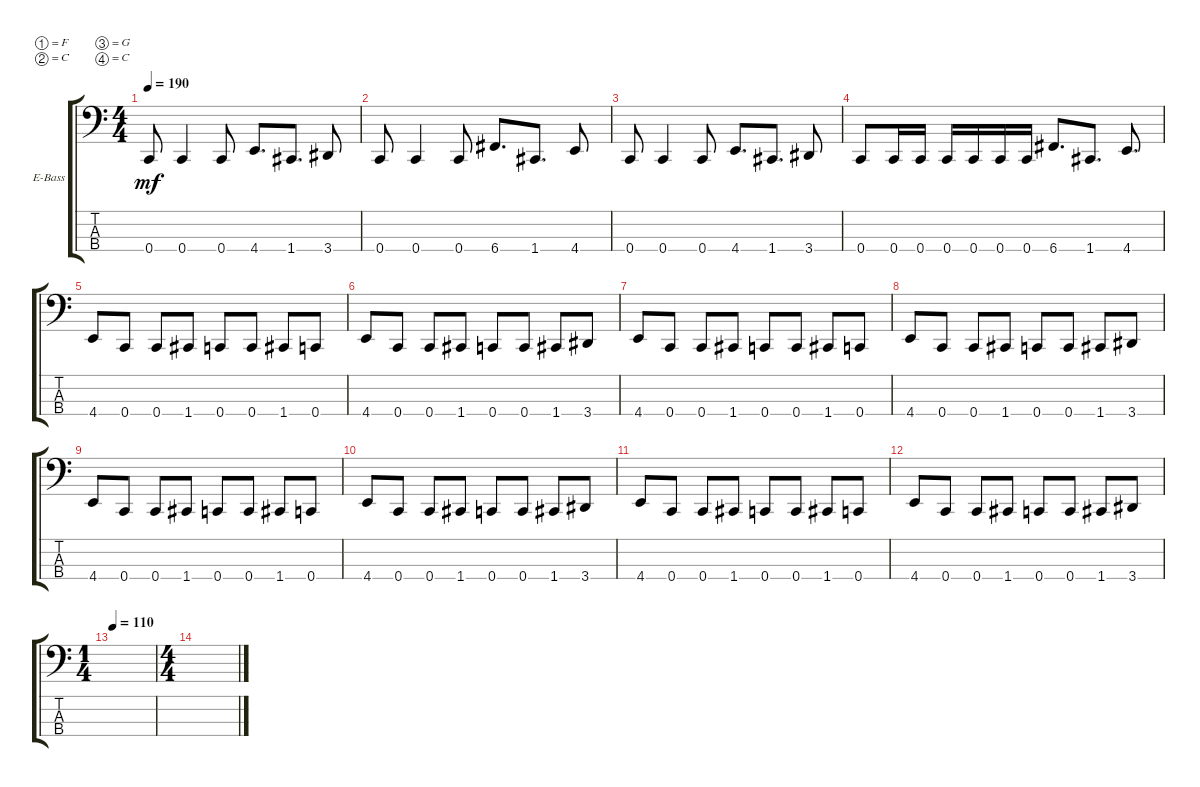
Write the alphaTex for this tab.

\bracketExtendMode groupsimilarinstruments
\firstSystemTrackNameOrientation horizontal
\otherSystemsTrackNameOrientation horizontal
\track ("Electric Bass" "E-Bass") {instrument electricbassfinger}
\staff {score tabs}
\tuning (F2 C2 G1 C1)
\ts (4 4)
\tempo 190
\clef f4
\ks c
0.4.8{dy mf} 0.4.4 0.4.8 4.4.8{d} 1.4.8{d} 3.4.8 |
0.4.8 0.4.4 0.4.8 6.4.8{d} 1.4.8{d} 4.4.8 |
0.4.8 0.4.4 0.4.8 4.4.8{d} 1.4.8{d} 3.4.8 |
0.4.8 0.4.16 0.4.16 0.4.16 0.4.16 0.4.16 0.4.16 6.4.8{d} 1.4.8{d} 4.4.8{d} |
4.4.8 0.4.8 0.4.8 1.4.8 0.4.8 0.4.8 1.4.8 0.4.8 |
4.4.8 0.4.8 0.4.8 1.4.8 0.4.8 0.4.8 1.4.8 3.4.8 |
4.4.8 0.4.8 0.4.8 1.4.8 0.4.8 0.4.8 1.4.8 0.4.8 |
4.4.8 0.4.8 0.4.8 1.4.8 0.4.8 0.4.8 1.4.8 3.4.8 |
4.4.8 0.4.8 0.4.8 1.4.8 0.4.8 0.4.8 1.4.8 0.4.8 |
4.4.8 0.4.8 0.4.8 1.4.8 0.4.8 0.4.8 1.4.8 3.4.8 |
4.4.8 0.4.8 0.4.8 1.4.8 0.4.8 0.4.8 1.4.8 0.4.8 |
4.4.8 0.4.8 0.4.8 1.4.8 0.4.8 0.4.8 1.4.8 3.4.8 |
\ts (1 4)
\tempo 110
|
\ts (4 4)
